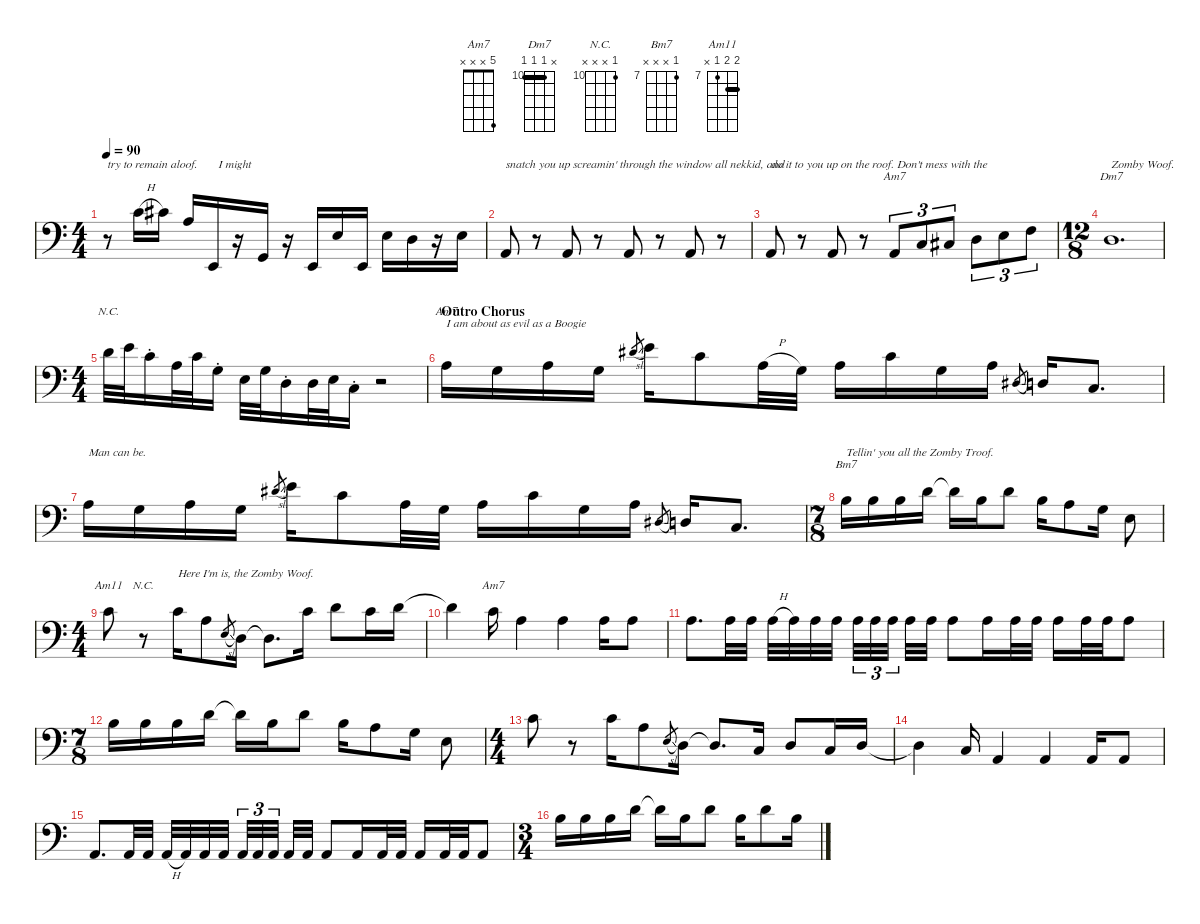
\defaultSystemsLayout 4
\hideDynamics
\bracketExtendMode nobrackets
\singleTrackTrackNamePolicy hidden
\multiTrackTrackNamePolicy hidden
\otherSystemsTrackNameOrientation horizontal
\track ("Fuzz Bass" "Fuzz Bass") {instrument overdrivenguitar}
\staff {score}
\tuning (G2 D2 A1 E1)
\chord ("Am7" x x x x)
\chord ("Dm7" x 10 10 10) {firstfret 10 barre (10 10)}
\chord ("N.C." x x x x)
\chord ("N.C." 10 x x x) {firstfret 10}
\chord ("Am7" x x 14 x) {firstfret 14}
\chord ("Bm7" 7 x x x) {firstfret 7}
\chord ("Am11" 8 8 7 x) {firstfret 7 barre 8}
\chord ("Am7" 5 x x x)
\ts (4 4)
\tempo 90
\clef f4
\ks c
r.8{txt "try to remain aloof.       I might" dy mf beam Down} 5.1{h}.16{beam Down} 6.1{acc #}.16{beam Down} 7.2.16{beam Up} 0.4.16{beam Up} r.16{beam Up} 3.4.16{beam Up} r.16{beam Up} 0.4.16{beam Up} 7.3.16{beam Up} 0.4.16{beam Up} 7.3.16{beam Down} 5.3.16{beam Down} r.16{beam Down} 7.3.16{beam Down} |
0.3.8{txt "snatch you up screamin' through the window all nekkid, and" beam Up} r.8{beam Up} 0.3.8{beam Up} r.8{beam Up} 0.3.8{beam Up} r.8{beam Up} 0.3.8{beam Up} r.8{beam Up} |
0.3.8{txt "do it to you up on the roof. Don't mess with the" beam Up} r.8{beam Up} 0.3.8{beam Up} r.8{beam Up} 0.3.8{tu (3 2) ch "Am7" beam Up} 3.3.8{tu (3 2) beam Up} 4.3{acc #}.8{tu (3 2) beam Up} 0.2.8{tu (3 2) beam Down} 2.2.8{tu (3 2) beam Down} 3.2.8{tu (3 2) beam Down} |
\ts (12 8)
\beaming (8 3 3 3 3)
0.2.1{d ch "Dm7" txt "Zomby Woof." beam Down} |
\ts (4 4)
\beaming (8 2 2 2 2)
7.1.32{ch "N.C." beam Down} 9.1.32{beam Down} 5.1{st}.16{beam Down} 7.2.32{beam Down} 5.1.32{beam Down} 5.2{st}.16{beam Down} 7.3.32{beam Down} 5.2.32{beam Down} 5.3{st}.16{beam Down} 5.3.32{beam Down} 7.3.32{beam Down} 8.4{st}.16{beam Down} r.2{beam Down} |
\section ("" "Outro Chorus")
2.1.16{ch "Am7" txt "I am about as evil as a Boogie" beam Down} 0.1.16{beam Down} 2.1.16{beam Down} 0.1.16{beam Down} 8.1{sl acc #}.8{gr beam Up} 9.1.16{beam Down} 5.1.8{beam Down} 2.1{h}.32{beam Down} 0.1.32{beam Down} 2.1.16{beam Down} 5.1.16{beam Down} 0.1.16{beam Down} 2.1.16{beam Down} 1.2{sl acc #}.8{gr beam Up} 0.2.16{beam Up} 3.3.8{d beam Up} |
2.1.16{txt "Man can be." beam Down} 0.1.16{beam Down} 2.1.16{beam Down} 0.1.16{beam Down} 8.1{sl acc #}.8{gr beam Up} 9.1.16{beam Down} 5.1.8{beam Down} 2.1.32{beam Down} 0.1.32{beam Down} 2.1.16{beam Down} 5.1.16{beam Down} 0.1.16{beam Down} 2.1.16{beam Down} 1.2{sl acc #}.8{gr beam Up} 0.2.16{beam Up} 3.3.8{d beam Up} |
\ts (7 8)
\beaming (8 3 2 2)
4.1.16{ch "Bm7" txt "Tellin' you all the Zomby Troof." beam Down} 4.1.16{beam Down} 4.1.16{beam Down} 7.1.16{beam Down beam split} 7.1{t}.16{beam Down} 4.1.16{beam Down beam merge} 7.1.8{beam Down beam split} 4.1.16{beam Down} 2.1.8{beam Down beam merge} 0.1.16{beam Down beam split} 2.2.8{beam Down} |
\ts (4 4)
\beaming (8 2 2 2 2)
5.1.8{ch "Am11" beam Down} r.8{ch "N.C." beam Down} 5.1.16{txt "Here I'm is, the Zomby Woof." beam Down} 2.1.8{beam Down} 7.3{sl}.8{gr beam Up} 5.3.16{beam Down} 5.3{t}.8{d beam Down} 5.1.16{beam Down} 7.1.8{beam Down} 5.1.16{beam Down} 7.1.16{beam Down} |
7.1{t}.4{beam Down} 5.1.16{ch "Am7" beam Down} 2.1.4{beam Down} 2.1.4{beam Down} 2.1.16{beam Down} 2.1.8{beam Down} |
2.1.8{d beam Down} 2.1.32{beam Down} 2.1.32{beam Down} 2.1{h}.32{beam Down} 2.1.32{beam Down} 2.1.32{beam Down} 2.1.32{beam Down} 2.1.32{tu (3 2) beam Down} 2.1.32{tu (3 2) beam Down} 2.1.32{tu (3 2) beam Down} 2.1.32{beam Down} 2.1.32{beam Down} 2.1.8{beam Down} 2.1.16{beam Down} 2.1.32{beam Down} 2.1.32{beam Down} 2.1.16{beam Down} 2.1.32{beam Down} 2.1.32{beam Down} 2.1.8{beam Down} |
\ts (7 8)
\beaming (8 3 2 2)
4.1.16{beam Down} 4.1.16{beam Down} 4.1.16{beam Down} 7.1.16{beam Down beam split} 7.1{t}.16{beam Down} 4.1.16{beam Down beam merge} 7.1.8{beam Down beam split} 4.1.16{beam Down} 7.2.8{beam Down beam merge} 5.2.16{beam Down beam split} 7.3.8{beam Down} |
\ts (4 4)
\beaming (8 2 2 2 2)
5.1.8{beam Down} r.8{beam Down} 5.1.16{beam Down} 7.2.8{beam Down} 12.4{sl}.8{gr beam Up} 10.4.16{beam Down} 10.4{t}.8{d beam Up} 8.4.16{beam Up} 10.4.8{beam Up} 8.4.16{beam Up} 5.3.16{beam Up} |
5.3{t}.4{beam Down} 3.3.16{beam Up} 0.3.4{beam Up} 0.3.4{beam Up} 0.3.16{beam Up} 0.3.8{beam Up} |
0.3.8{d beam Up} 0.3.32{beam Up} 0.3.32{beam Up} 0.3{h}.32{beam Up} 0.3.32{beam Up} 0.3.32{beam Up} 0.3.32{beam Up} 0.3.32{tu (3 2) beam Up} 0.3.32{tu (3 2) beam Up} 0.3.32{tu (3 2) beam Up} 0.3.32{beam Up} 0.3.32{beam Up} 0.3.8{beam Up} 0.3.16{beam Up} 0.3.32{beam Up} 0.3.32{beam Up} 0.3.16{beam Up} 0.3.32{beam Up} 0.3.32{beam Up} 0.3.8{beam Up} |
\ts (3 4)
\beaming (8 2 2 2)
9.2.16{beam Down} 9.2.16{beam Down} 9.2.16{beam Down} 7.1.16{beam Down} 7.1{t}.16{beam Down} 9.2.16{beam Down} 7.1.8{beam Down} 9.2.16{beam Down} 7.1.8{beam Down} 9.2.16{beam Down}
